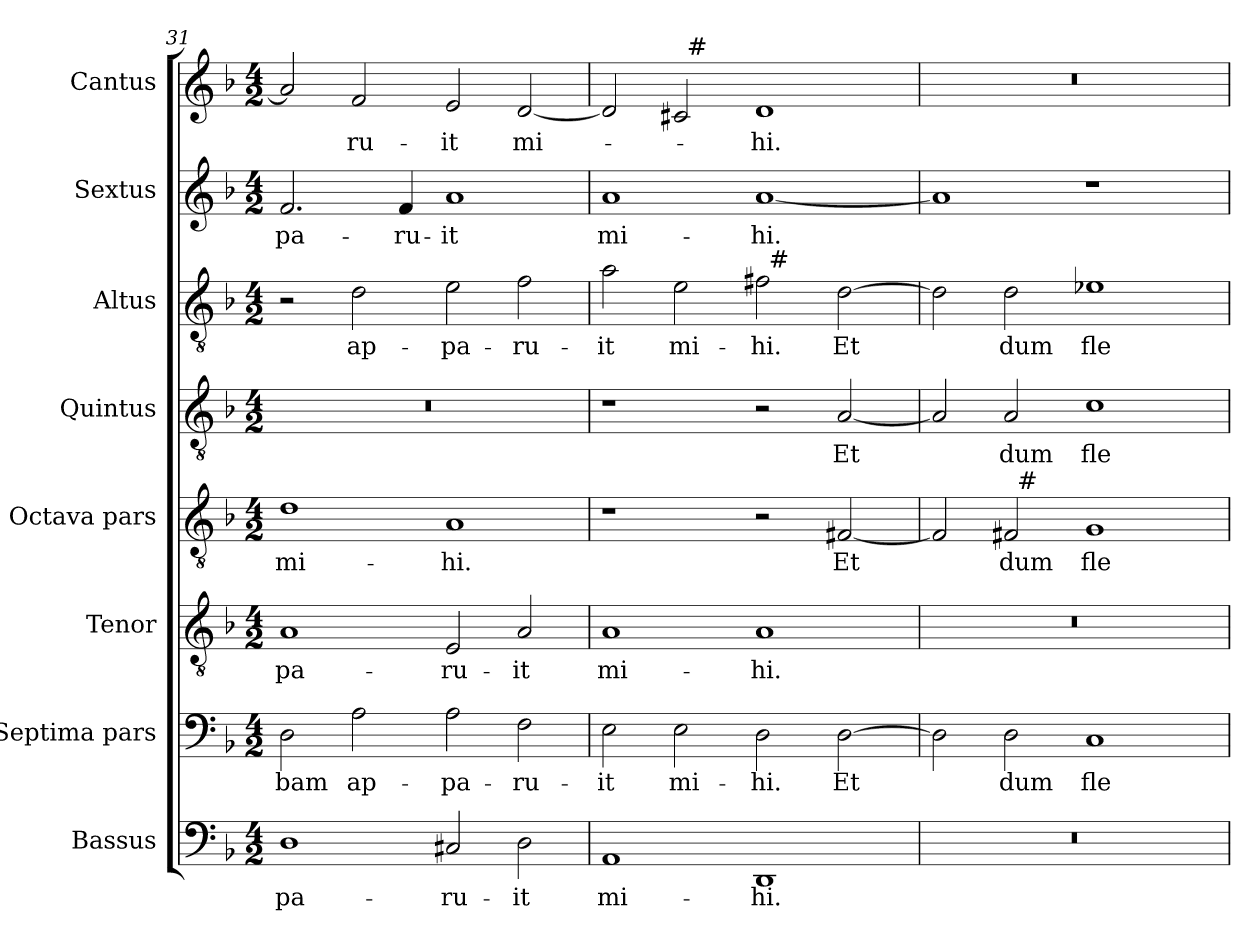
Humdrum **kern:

**kern	**text	**kern	**text	**kern	**text	**kern	**text	**kern	**text	**kern	**text	**kern	**text	**kern	**text
*part8	*part8	*part7	*part7	*part6	*part6	*part5	*part5	*part4	*part4	*part3	*part3	*part2	*part2	*part1	*part1
*staff8	*staff8	*staff7	*staff7	*staff6	*staff6	*staff5	*staff5	*staff4	*staff4	*staff3	*staff3	*staff2	*staff2	*staff1	*staff1
*I"Bassus	*	*I"Septima pars	*	*I"Tenor	*	*I"Octava pars	*	*I"Quintus	*	*I"Altus	*	*I"Sextus	*	*I"Cantus	*
*I'B.	*	*	*	*I'T.	*	*	*	*	*	*I'A.	*	*	*	*I'C.	*
*clefF4	*	*clefF4	*	*clefGv2	*	*clefGv2	*	*clefGv2	*	*clefGv2	*	*clefG2	*	*clefG2	*
*	*	*	*	*ITrd7c12	*	*ITrd7c12	*	*ITrd7c12	*	*ITrd7c12	*	*	*	*	*
*k[b-]	*	*k[b-]	*	*k[b-]	*	*k[b-]	*	*k[b-]	*	*k[b-]	*	*k[b-]	*	*k[b-]	*
*F:	*	*F:	*	*F:	*	*F:	*	*F:	*	*F:	*	*F:	*	*F:	*
*M4/2	*	*M4/2	*	*M4/2	*	*M4/2	*	*M4/2	*	*M4/2	*	*M4/2	*	*M4/2	*
=31	=31	=31	=31	=31	=31	=31	=31	=31	=31	=31	=31	=31	=31	=31	=31
!	!LO:LY:b	!	!LO:LY:b	!	!LO:LY:b	!	!LO:LY:b	!LO:N:vis=1	!	!	!	!	!LO:LY:b	!	!
1D	-pa-	2D\	-bam	1AA	-pa-	1D	mi-	0r	.	2r	.	2.f/	-pa-	2a/]	.
!	!	!	!LO:LY:b	!	!	!	!	!	!	!	!LO:LY:b	!	!	!	!LO:LY:b
.	.	2A\	ap-	.	.	.	.	.	.	2D\	ap-	.	.	2f/	-ru-
!	!	!	!	!	!	!	!	!	!	!	!	!	!LO:LY:b	!	!
.	.	.	.	.	.	.	.	.	.	.	.	4f/	-ru-	.	.
!	!LO:LY:b	!	!LO:LY:b	!	!LO:LY:b	!	!LO:LY:b	!	!	!	!LO:LY:b	!	!LO:LY:b	!	!LO:LY:b
2C#X/	-ru-	2A\	-pa-	2EE/	-ru-	1AA	-hi.	.	.	2E\	-pa-	1a	-it	2e/	-it
!	!LO:LY:b	!	!LO:LY:b	!	!LO:LY:b	!	!	!	!	!	!LO:LY:b	!	!	!	!LO:LY:b
2D\	-it	2F\	-ru-	2AA/	-it	.	.	.	.	2F\	-ru-	.	.	[<2d/	mi-
!!LO:LB:g=z
=32	=32	=32	=32	=32	=32	=32	=32	=32	=32	=32	=32	=32	=32	=32	=32
!	!LO:LY:b	!	!LO:LY:b	!	!LO:LY:b	!	!	!	!	!	!LO:LY:b	!	!LO:LY:b	!	!
*	*	*	*	*	*	*	*	*	*	*^	*	*	*	*^	*
1AA	mi-	2E\	-it	1AA	mi-	1r	.	1r	.	2A\	1ryy	-it	1a	mi-	2d/]	2ryy	.
!	!	!	!LO:LY:b	!	!	!	!	!	!	!	!	!LO:LY:b	!	!	!	!	!
.	.	2E\	mi-	.	.	.	.	.	.	2E\	.	mi-	.	.	2c#/	32ryy	.
!	!	!	!	!	!	!	!	!	!	!	!	!	!	!	!	!LO:TX:a:t=#	!
.	.	.	.	.	.	.	.	.	.	.	.	.	.	.	.	1ryy	.
!	!LO:LY:b	!	!LO:LY:b	!	!LO:LY:b	!	!	!	!	!	!	!LO:LY:b	!	!LO:LY:b	!	!	!LO:LY:b
1DD	-hi.	2D\	-hi.	1AA	-hi.	2r	.	2r	.	2F#\	32ryy	-hi.	[<1a	-hi.	1d	.	-hi.
!	!	!	!	!	!	!	!	!	!	!	!LO:TX:a:t=#	!	!	!	!	!	!
.	.	.	.	.	.	.	.	.	.	.	2ryy	.	.	.	.	.	.
!	!	!	!LO:LY:b	!	!	!	!LO:LY:b	!	!LO:LY:b	!	!	!LO:LY:b	!	!	!	!	!
.	.	[>2D\	Et	.	.	[<2FF#X/	Et	[<2AA/	Et	[>2D\	.	Et	.	.	.	.	.
.	.	.	.	.	.	.	.	.	.	.	4...ryy	.	.	.	.	4...ryy	.
=33	=33	=33	=33	=33	=33	=33	=33	=33	=33	=33	=33	=33	=33	=33	=33	=33	=33
!LO:N:vis=1	!	!	!	!LO:N:vis=1	!	!	!	!	!	!	!	!	!	!	!LO:N:vis=1	!	!
*	*	*	*	*	*	*^	*	*	*	*v	*v	*	*	*	*v	*v	*
0r	.	2D\]	.	0r	.	2FF#/]	2ryy	.	2AA/]	.	2D\]	.	1a]	.	0r	.
!	!	!	!LO:LY:b	!	!	!	!	!LO:LY:b	!	!LO:LY:b	!	!LO:LY:b	!	!	!	!
.	.	2D\	dum	.	.	2FF#/	32ryy	dum	2AA/	dum	2D\	dum	.	.	.	.
!	!	!	!	!	!	!	!LO:TX:a:t=#	!	!	!	!	!	!	!	!	!
.	.	.	.	.	.	.	1ryy	.	.	.	.	.	.	.	.	.
!	!	!	!LO:LY:b	!	!	!	!	!LO:LY:b	!	!LO:LY:b	!	!LO:LY:b	!	!	!	!
.	.	1C	fle-	.	.	1GG	.	fle-	1C	fle-	1E-X	fle-	1r	.	.	.
.	.	.	.	.	.	.	4...ryy	.	.	.	.	.	.	.	.	.
*	*	*	*	*	*	*v	*v	*	*	*	*	*	*	*	*	*
=	=	=	=	=	=	=	=	=	=	=	=	=	=	=	=
*-	*-	*-	*-	*-	*-	*-	*-	*-	*-	*-	*-	*-	*-	*-	*-
